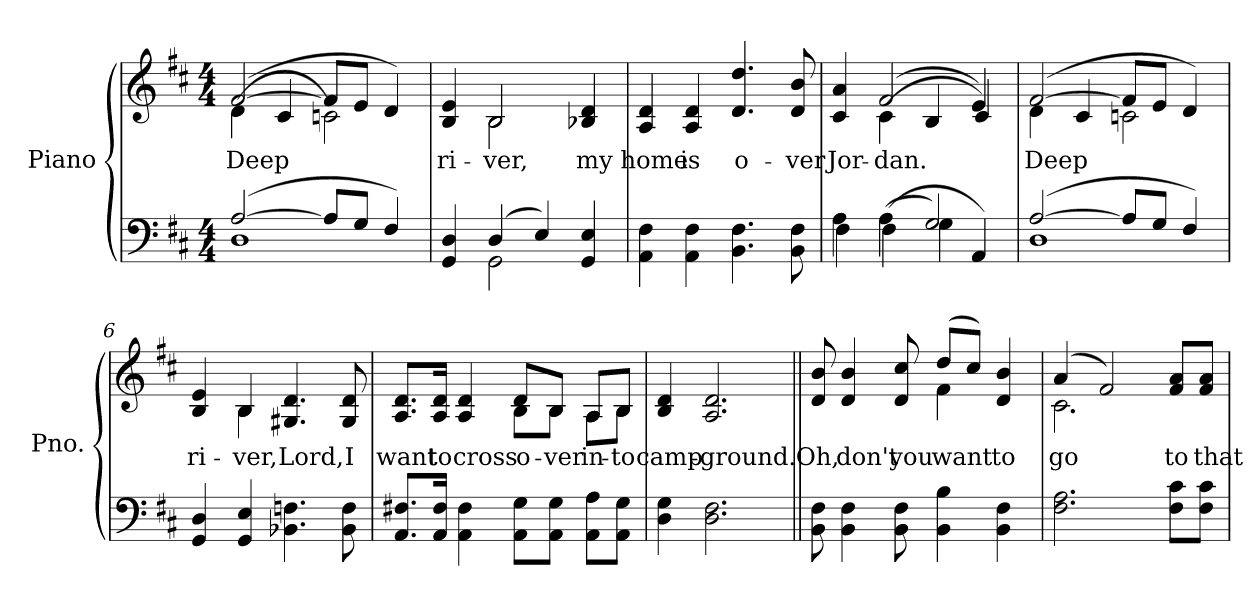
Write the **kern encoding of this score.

**kern	**kern	**text
*part2	*part1	*part1
*staff2	*staff1	*staff1
*I"Piano	*I"Piano	*
*I'Pno.	*I'Pno.	*
!!LO:PB:g=z
*clefF4	*clefG2	*
*k[f#c#]	*k[f#c#]	*
*D:	*D:	*
*M4/4	*M4/4	*
=1	=1	=1
*^	*	*
!	!	!	!LO:LY:b:color=#000000
*	*	*^	*
([2Ai/	1Di	([2f#i/	(4di\	Deep
.	.	.	4c#i/	.
8Ai/L]	.	8f#i/L]	2cni\)	.
8Gi/J	.	8ei/J	.	.
4F#i/)	.	4di/)	.	.
=2	=2	=2	=2	=2
!	!	!	!	!LO:LY:b:color=#000000
4GGi/ 4Di	4ryy	4Bi/ 4ei	4ryy	ri-
!	!	!	!	!LO:LY:b:color=#000000
(4Di/	2GGi\	2Bi/	2Bi\	-ver,
4Ei/)	.	.	.	.
!	!	!	!	!LO:LY:b:color=#000000
4GGi/ 4Ei	4ryy	4B-Xi/ 4di	4ryy	my
*v	*v	*	*	*
*	*v	*v	*
=3	=3	=3
*^	*^	*
!	!	!	!	!LO:LY:b:color=#000000
*v	*v	*	*	*
*	*v	*v	*
4AAi\ 4F#i	4Ai/ 4di	home
!	!	!LO:LY:b:color=#000000
4AAi\ 4F#i	4Ai/ 4di	is
!	!	!LO:LY:b:color=#000000
4.BBi\ 4.F#i	4.di/ 4.ddi	o-
!	!	!LO:LY:b:color=#000000
8BBi\ 8F#i	8di/ 8bi	-ver
=4	=4	=4
*^	*	*
!	!	!	!LO:LY:b:color=#000000
*	*	*^	*
4Ai\	4F#i\	4c#i/ 4ai	4ryy	Jor-
!	!	!	!	!LO:LY:b:color=#000000
(4Ai\	(4F#i\	(2f#i/	(4c#i\	-dan.
2Gi/)	4Gi\	.	4Bi/	.
.	4AAi/)	4ei/)	4c#i/)	.
!!LO:LB:g=z	!!
=5	=5	=5	=5	=5
!	!	!	!	!LO:LY:b:color=#000000
([2Ai/	1Di	([2f#i/	4di\	Deep
.	.	.	4c#i/	.
8Ai/L]	.	8f#i/L]	2cni\	.
8Gi/J	.	8ei/J	.	.
4F#i/)	.	4di/)	.	.
*v	*v	*	*	*
=6	=6	=6	=6
!	!	!	!LO:LY:b:color=#000000
4GGi/ 4Di	4Bi/ 4ei	4ryy	ri-
!	!	!	!LO:LY:b:color=#000000
4GGi/ 4Ei	4Bi/	4Bi\	-ver,
!	!	!	!LO:LY:b:color=#000000
4.BB-Xi\ 4.Fni	4.G#Xi/ 4.di	2ryy	Lord,
!	!	!	!LO:LY:b:color=#000000
8BB-i\ 8Fi	8G#i/ 8di	.	I
=7	=7	=7	=7
!	!	!	!LO:LY:b:color=#000000
8.AAi/ 8.F#Xi/L	8.Ai/ 8.di/L	2ryy	want
!	!	!	!LO:LY:b:color=#000000
16AAi/ 16F#i/Jk	16Ai/ 16di/Jk	.	to
!	!	!	!LO:LY:b:color=#000000
4AAi\ 4F#i	4Ai/ 4di	.	cross
!	!	!	!LO:LY:b:color=#000000
8AAi\ 8Gi\L	8di/L	8Bi\L	o-
!	!	!	!LO:LY:b:color=#000000
8AAi\ 8Gi\J	8Bi/J	8Bi\J	-ver
!	!	!	!LO:LY:b:color=#000000
8AAi\ 8Ai\L	8Ai/L	8Ai\L	in-
!	!	!	!LO:LY:b:color=#000000
8AAi\ 8Gi\J	8Bi/J	8Bi\J	-to
*	*v	*v	*
=8	=8	=8
*	*^	*
!	!	!	!LO:LY:b:color=#000000
*	*v	*v	*
4Di\ 4Gi	4Bi/ 4di	camp-
!	!	!LO:LY:b:color=#000000
2.Di\ 2.F#i	2.Ai/ 2.di	-ground.
!!LO:LB:g=z
=9||	=9||	=9||
!	!	!LO:LY:b:color=#000000
*	*^	*
8BBi\ 8F#i	8di/ 8bi	2ryy	Oh,
!	!	!	!LO:LY:b:color=#000000
4BBi\ 4F#i	4di/ 4bi	.	don't
!	!	!	!LO:LY:b:color=#000000
8BBi\ 8F#i	8di/ 8cc#i	.	you
!	!	!	!LO:LY:b:color=#000000
4BBi\ 4Bi	(8ddi/L	4f#i\	want
.	8cc#i/J)	.	.
!	!	!	!LO:LY:b:color=#000000
4BBi\ 4F#i	4di/ 4bi	4ryy	to
=10	=10	=10	=10
!	!	!	!LO:LY:b:color=#000000
2.F#i\ 2.Ai	(4ai/	2.c#i\	go
.	2f#i/)	.	.
!	!	!	!LO:LY:b:color=#000000
8F#i\ 8c#i\L	8f#i/ 8ai/L	4ryy	to
!	!	!	!LO:LY:b:color=#000000
8F#i\ 8c#i\J	8f#i/ 8ai/J	.	that
*	*v	*v	*
=	=	=
*-	*-	*-
